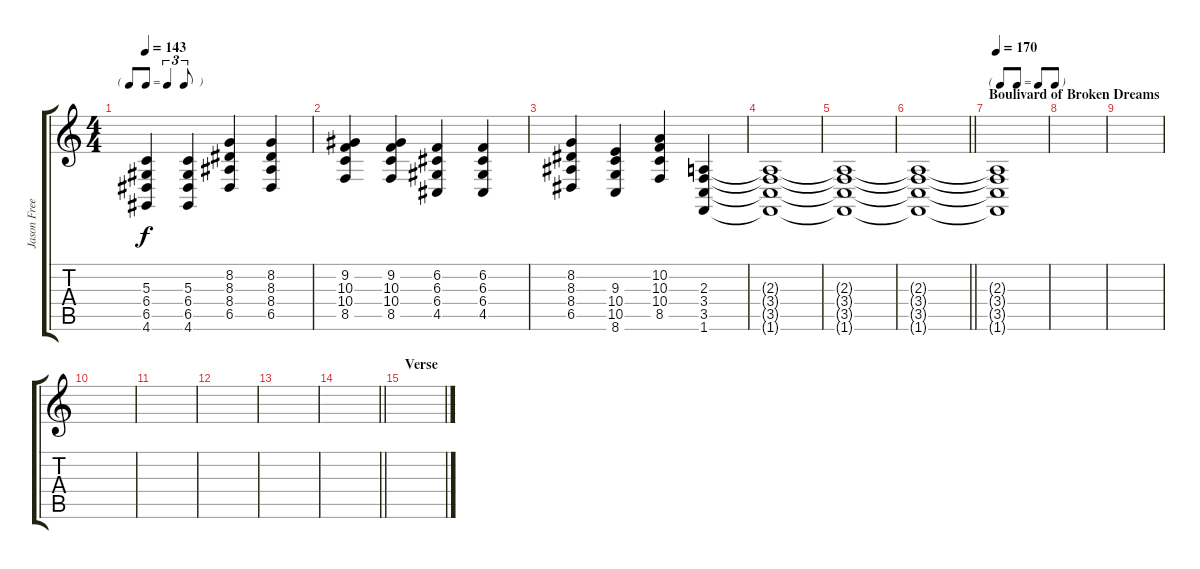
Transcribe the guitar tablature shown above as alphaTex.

\track ("Jason Freeze" "Jason Free") {instrument electricgrandpiano}
\staff {score tabs}
\tuning (E4 B3 G3 D3 A2 E2) {hide}
\ts (4 4)
\tf triplet8th
\tempo 143
\clef g2
\ks c
(5.3 6.4 6.5 4.6).4{dy f} (5.3 6.4 6.5 4.6).4 (8.2 8.3 8.4 6.5).4 (8.2 8.3 8.4 6.5).4 |
(9.2 10.3 10.4 8.5).4 (9.2 10.3 10.4 8.5).4 (6.2 6.3 6.4 4.5).4 (6.2 6.3 6.4 4.5).4 |
(8.2 8.3 8.4 6.5).4 (9.3 10.4 10.5 8.6).4 (10.2 10.3 10.4 8.5).4 (2.3 3.4 3.5 1.6).4 |
(2.3{t} 3.4{t} 3.5{t} 1.6{t}).1 |
(2.3{t} 3.4{t} 3.5{t} 1.6{t}).1 |
\barLineRight lightlight
(2.3{t} 3.4{t} 3.5{t} 1.6{t}).1 |
\tf none
\section ("" "Boulivard of Broken Dreams")
\tempo 170
(2.3{t} 3.4{t} 3.5{t} 1.6{t}).1 |
|
|
|
|
|
|
\barLineRight lightlight
|
\section ("" "Verse")
